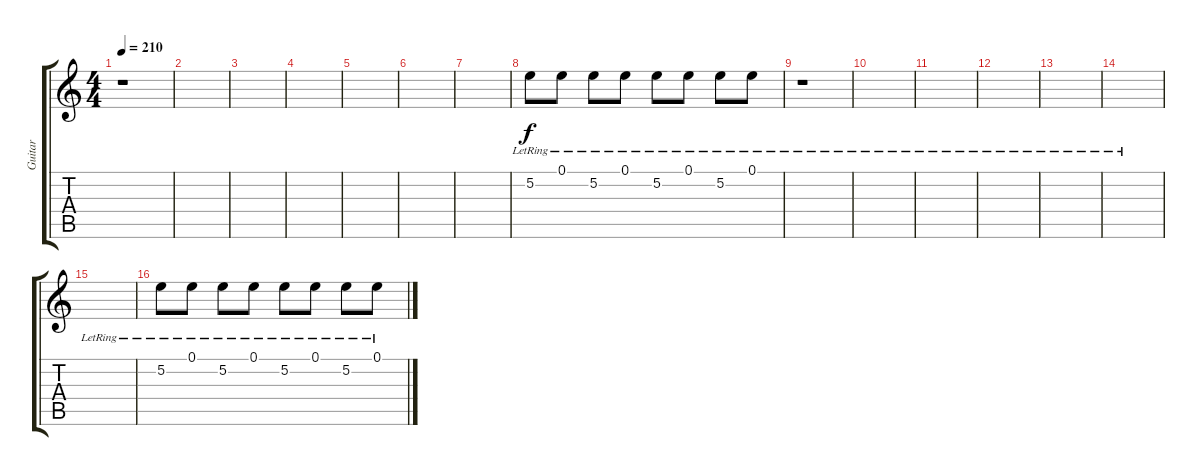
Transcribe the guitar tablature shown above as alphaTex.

\track ("Guitar" "Guitar") {instrument distortionguitar}
\staff {score tabs}
\tuning (E4 B3 G3 D3 A2 D2) {hide}
\ts (4 4)
\tempo 210
\clef g2
\ks c
r.1{dy f} |
|
|
|
|
|
|
5.2{lr}.8 0.1{lr}.8 5.2{lr}.8 0.1{lr}.8 5.2{lr}.8 0.1{lr}.8 5.2{lr}.8 0.1{lr}.8 |
r.1 |
|
|
|
|
|
|
5.2{lr}.8 0.1{lr}.8 5.2{lr}.8 0.1{lr}.8 5.2{lr}.8 0.1{lr}.8 5.2{lr}.8 0.1{lr}.8
